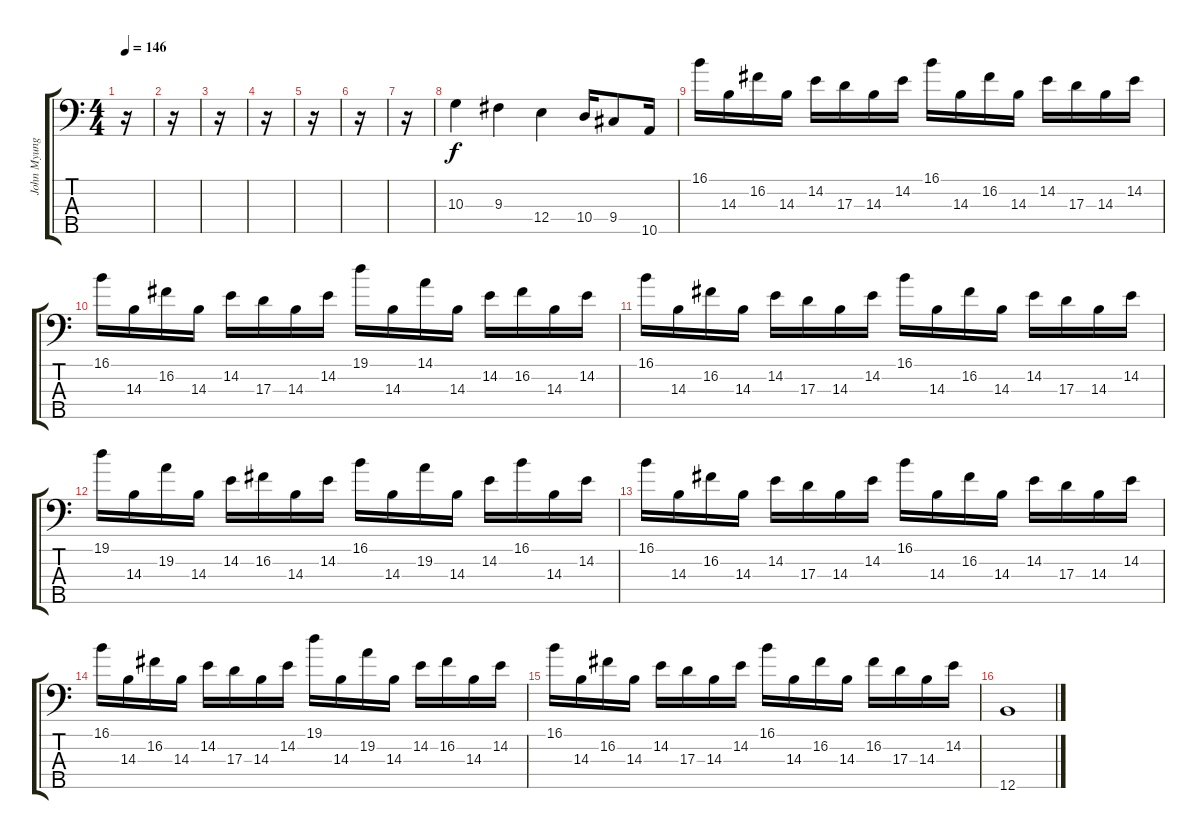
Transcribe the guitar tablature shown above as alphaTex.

\track ("John Myung" "John Myung") {instrument electricbassfinger}
\staff {score tabs}
\tuning (G2 D2 A1 E1 B0) {hide}
\ts (4 4)
\tempo 146
\clef f4
\ks c
r.16{dy f instrument electricbassfinger} |
r.16 |
r.16 |
r.16 |
r.16 |
r.16 |
r.16 |
10.3.4 9.3.4 12.4.4 10.4.16 9.4.8 10.5.16 |
16.1.16 14.3.16 16.2.16 14.3.16 14.2.16 17.3.16 14.3.16 14.2.16 16.1.16 14.3.16 16.2.16 14.3.16 14.2.16 17.3.16 14.3.16 14.2.16 |
16.1.16 14.3.16 16.2.16 14.3.16 14.2.16 17.3.16 14.3.16 14.2.16 19.1.16 14.3.16 14.1.16 14.3.16 14.2.16 16.2.16 14.3.16 14.2.16 |
16.1.16 14.3.16 16.2.16 14.3.16 14.2.16 17.3.16 14.3.16 14.2.16 16.1.16 14.3.16 16.2.16 14.3.16 14.2.16 17.3.16 14.3.16 14.2.16 |
19.1.16 14.3.16 19.2.16 14.3.16 14.2.16 16.2.16 14.3.16 14.2.16 16.1.16 14.3.16 19.2.16 14.3.16 14.2.16 16.1.16 14.3.16 14.2.16 |
16.1.16 14.3.16 16.2.16 14.3.16 14.2.16 17.3.16 14.3.16 14.2.16 16.1.16 14.3.16 16.2.16 14.3.16 14.2.16 17.3.16 14.3.16 14.2.16 |
16.1.16 14.3.16 16.2.16 14.3.16 14.2.16 17.3.16 14.3.16 14.2.16 19.1.16 14.3.16 19.2.16 14.3.16 14.2.16 16.2.16 14.3.16 14.2.16 |
16.1.16 14.3.16 16.2.16 14.3.16 14.2.16 17.3.16 14.3.16 14.2.16 16.1.16 14.3.16 16.2.16 14.3.16 16.2.16 17.3.16 14.3.16 14.2.16 |
12.5.1
